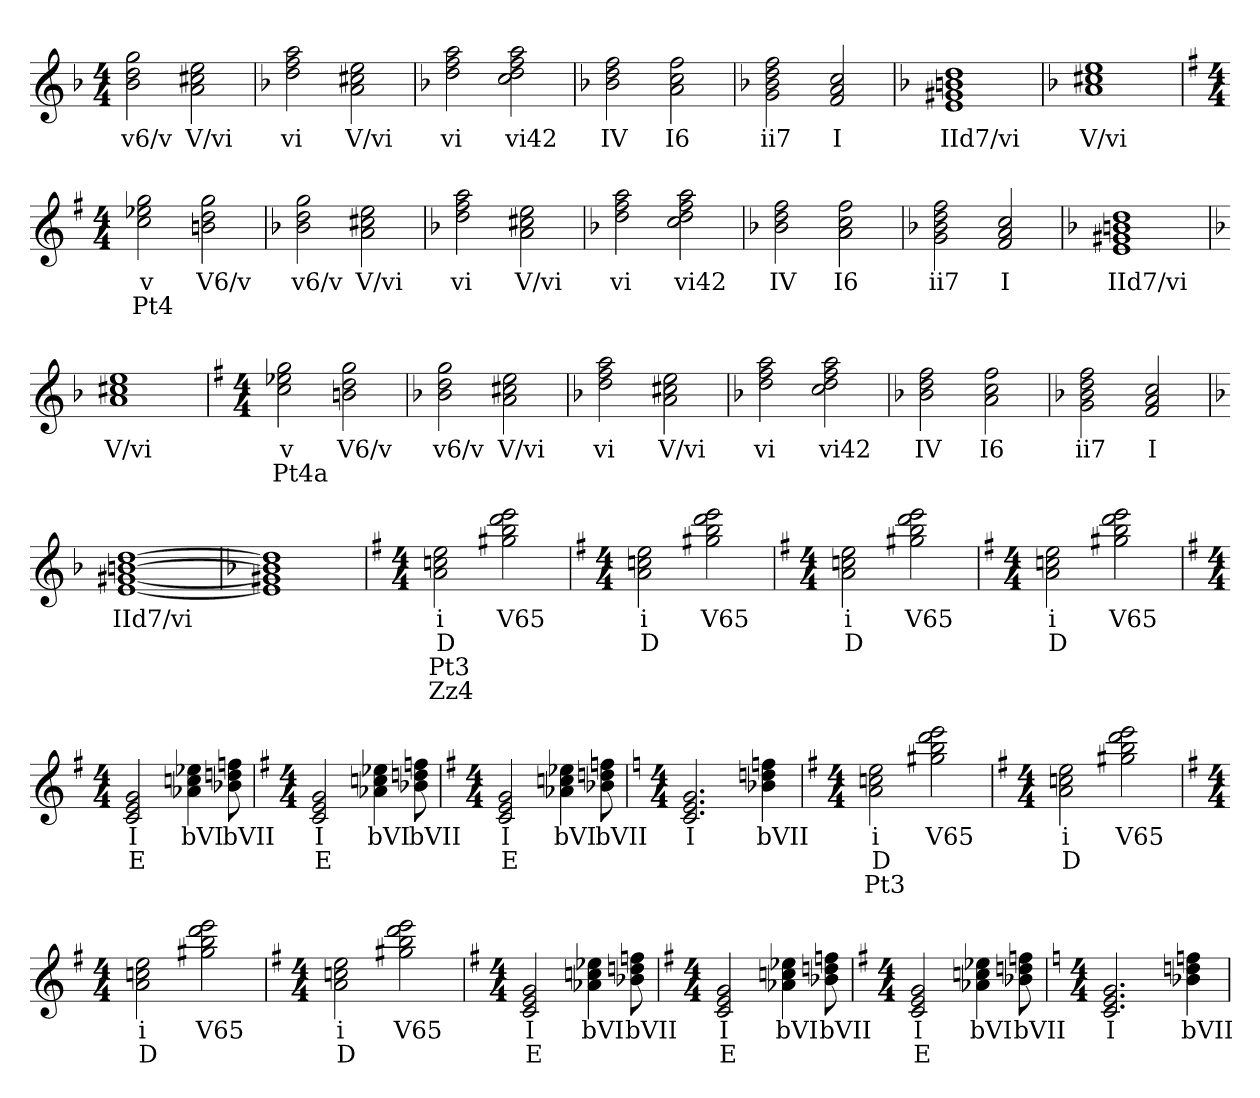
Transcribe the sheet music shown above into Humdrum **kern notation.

**kern	**text	**text	**text	**text
*part1	*part1	*part1	*part1	*part1
*staff1	*staff1	*staff1	*staff1	*staff1
*k[b-]	*	*	*	*
*F:	*	*	*	*
*M4/4	*	*	*	*
=	=	=	=	=
2b- 2dd 2gg	v6/v	.	.	.
2a 2cc#X 2ee	V/vi	.	.	.
=	=	=	=	=
*k[b-]	*	*	*	*
*F:	*	*	*	*
2dd 2ff 2aa	vi	.	.	.
2a 2cc#X 2ee	V/vi	.	.	.
=	=	=	=	=
*k[b-]	*	*	*	*
*F:	*	*	*	*
2dd 2ff 2aa	vi	.	.	.
2cc 2dd 2ff 2aa	vi42	.	.	.
=	=	=	=	=
*k[b-]	*	*	*	*
*F:	*	*	*	*
2b- 2dd 2ff	IV	.	.	.
2a 2cc 2ff	I6	.	.	.
=	=	=	=	=
*k[b-]	*	*	*	*
*F:	*	*	*	*
2g 2b- 2dd 2ff	ii7	.	.	.
2f 2a 2cc	I	.	.	.
=	=	=	=	=
*k[b-]	*	*	*	*
*F:	*	*	*	*
1e 1g#X 1bn 1dd	IId7/vi	.	.	.
=	=	=	=	=
*k[b-]	*	*	*	*
*F:	*	*	*	*
1a 1cc#X 1ee	V/vi	.	.	.
=	=	=	=	=
*k[f#]	*	*	*	*
*G:	*	*	*	*
*M4/4	*	*	*	*
2cc 2ee-X 2gg	v	Pt4	.	.
2bn 2dd 2gg	V6/v	.	.	.
=	=	=	=	=
*k[b-]	*	*	*	*
*F:	*	*	*	*
2b- 2dd 2gg	v6/v	.	.	.
2a 2cc#X 2ee	V/vi	.	.	.
=	=	=	=	=
*k[b-]	*	*	*	*
*F:	*	*	*	*
2dd 2ff 2aa	vi	.	.	.
2a 2cc#X 2ee	V/vi	.	.	.
=	=	=	=	=
*k[b-]	*	*	*	*
*F:	*	*	*	*
2dd 2ff 2aa	vi	.	.	.
2cc 2dd 2ff 2aa	vi42	.	.	.
=	=	=	=	=
*k[b-]	*	*	*	*
*F:	*	*	*	*
2b- 2dd 2ff	IV	.	.	.
2a 2cc 2ff	I6	.	.	.
=	=	=	=	=
*k[b-]	*	*	*	*
*F:	*	*	*	*
2g 2b- 2dd 2ff	ii7	.	.	.
2f 2a 2cc	I	.	.	.
=	=	=	=	=
*k[b-]	*	*	*	*
*F:	*	*	*	*
1e 1g#X 1bn 1dd	IId7/vi	.	.	.
=	=	=	=	=
*k[b-]	*	*	*	*
*F:	*	*	*	*
1a 1cc#X 1ee	V/vi	.	.	.
=	=	=	=	=
*k[f#]	*	*	*	*
*G:	*	*	*	*
*M4/4	*	*	*	*
2cc 2ee-X 2gg	v	Pt4a	.	.
2bn 2dd 2gg	V6/v	.	.	.
=	=	=	=	=
*k[b-]	*	*	*	*
*F:	*	*	*	*
2b- 2dd 2gg	v6/v	.	.	.
2a 2cc#X 2ee	V/vi	.	.	.
=	=	=	=	=
*k[b-]	*	*	*	*
*F:	*	*	*	*
2dd 2ff 2aa	vi	.	.	.
2a 2cc#X 2ee	V/vi	.	.	.
=	=	=	=	=
*k[b-]	*	*	*	*
*F:	*	*	*	*
2dd 2ff 2aa	vi	.	.	.
2cc 2dd 2ff 2aa	vi42	.	.	.
=	=	=	=	=
*k[b-]	*	*	*	*
*F:	*	*	*	*
2b- 2dd 2ff	IV	.	.	.
2a 2cc 2ff	I6	.	.	.
=	=	=	=	=
*k[b-]	*	*	*	*
*F:	*	*	*	*
2g 2b- 2dd 2ff	ii7	.	.	.
2f 2a 2cc	I	.	.	.
=	=	=	=	=
*k[b-]	*	*	*	*
*F:	*	*	*	*
[1e [1g#X [1bn [1dd	IId7/vi	.	.	.
=	=	=	=	=
*k[b-]	*	*	*	*
*F:	*	*	*	*
1e] 1g#X] 1bn] 1dd]	.	.	.	.
=	=	=	=	=
*k[f#]	*	*	*	*
*G:	*	*	*	*
*M4/4	*	*	*	*
2a 2ccn 2ee	i	D	Pt3	Zz4
2gg#X 2bb 2ddd 2eee	V65	.	.	.
=	=	=	=	=
*k[f#]	*	*	*	*
*G:	*	*	*	*
*M4/4	*	*	*	*
2a 2ccn 2ee	i	D	.	.
2gg#X 2bb 2ddd 2eee	V65	.	.	.
=	=	=	=	=
*k[f#]	*	*	*	*
*G:	*	*	*	*
*M4/4	*	*	*	*
2a 2ccn 2ee	i	D	.	.
2gg#X 2bb 2ddd 2eee	V65	.	.	.
=	=	=	=	=
*k[f#]	*	*	*	*
*G:	*	*	*	*
*M4/4	*	*	*	*
2a 2ccn 2ee	i	D	.	.
2gg#X 2bb 2ddd 2eee	V65	.	.	.
=	=	=	=	=
*k[f#]	*	*	*	*
*G:	*	*	*	*
*M4/4	*	*	*	*
2c 2e 2g	I	E	.	.
4a-X 4ccn 4ee-X	bVI	.	.	.
8b-X 8ddn 8ffn	bVII	.	.	.
=	=	=	=	=
*k[f#]	*	*	*	*
*G:	*	*	*	*
*M4/4	*	*	*	*
2c 2e 2g	I	E	.	.
4a-X 4ccn 4ee-X	bVI	.	.	.
8b-X 8ddn 8ffn	bVII	.	.	.
=	=	=	=	=
*k[f#]	*	*	*	*
*G:	*	*	*	*
*M4/4	*	*	*	*
2c 2e 2g	I	E	.	.
4a-X 4ccn 4ee-X	bVI	.	.	.
8b-X 8ddn 8ffn	bVII	.	.	.
=	=	=	=	=
*k[]	*	*	*	*
*C:	*	*	*	*
*M4/4	*	*	*	*
2.c 2.e 2.g	I	.	.	.
4b-X 4ddn 4ffn	bVII	.	.	.
=	=	=	=	=
*k[f#]	*	*	*	*
*G:	*	*	*	*
*M4/4	*	*	*	*
2a 2ccn 2ee	i	D	Pt3	.
2gg#X 2bb 2ddd 2eee	V65	.	.	.
=	=	=	=	=
*k[f#]	*	*	*	*
*G:	*	*	*	*
*M4/4	*	*	*	*
2a 2ccn 2ee	i	D	.	.
2gg#X 2bb 2ddd 2eee	V65	.	.	.
=	=	=	=	=
*k[f#]	*	*	*	*
*G:	*	*	*	*
*M4/4	*	*	*	*
2a 2ccn 2ee	i	D	.	.
2gg#X 2bb 2ddd 2eee	V65	.	.	.
=	=	=	=	=
*k[f#]	*	*	*	*
*G:	*	*	*	*
*M4/4	*	*	*	*
2a 2ccn 2ee	i	D	.	.
2gg#X 2bb 2ddd 2eee	V65	.	.	.
=	=	=	=	=
*k[f#]	*	*	*	*
*G:	*	*	*	*
*M4/4	*	*	*	*
2c 2e 2g	I	E	.	.
4a-X 4ccn 4ee-X	bVI	.	.	.
8b-X 8ddn 8ffn	bVII	.	.	.
=	=	=	=	=
*k[f#]	*	*	*	*
*G:	*	*	*	*
*M4/4	*	*	*	*
2c 2e 2g	I	E	.	.
4a-X 4ccn 4ee-X	bVI	.	.	.
8b-X 8ddn 8ffn	bVII	.	.	.
=	=	=	=	=
*k[f#]	*	*	*	*
*G:	*	*	*	*
*M4/4	*	*	*	*
2c 2e 2g	I	E	.	.
4a-X 4ccn 4ee-X	bVI	.	.	.
8b-X 8ddn 8ffn	bVII	.	.	.
=	=	=	=	=
*k[]	*	*	*	*
*C:	*	*	*	*
*M4/4	*	*	*	*
2.c 2.e 2.g	I	.	.	.
4b-X 4ddn 4ffn	bVII	.	.	.
=	=	=	=	=
*-	*-	*-	*-	*-
